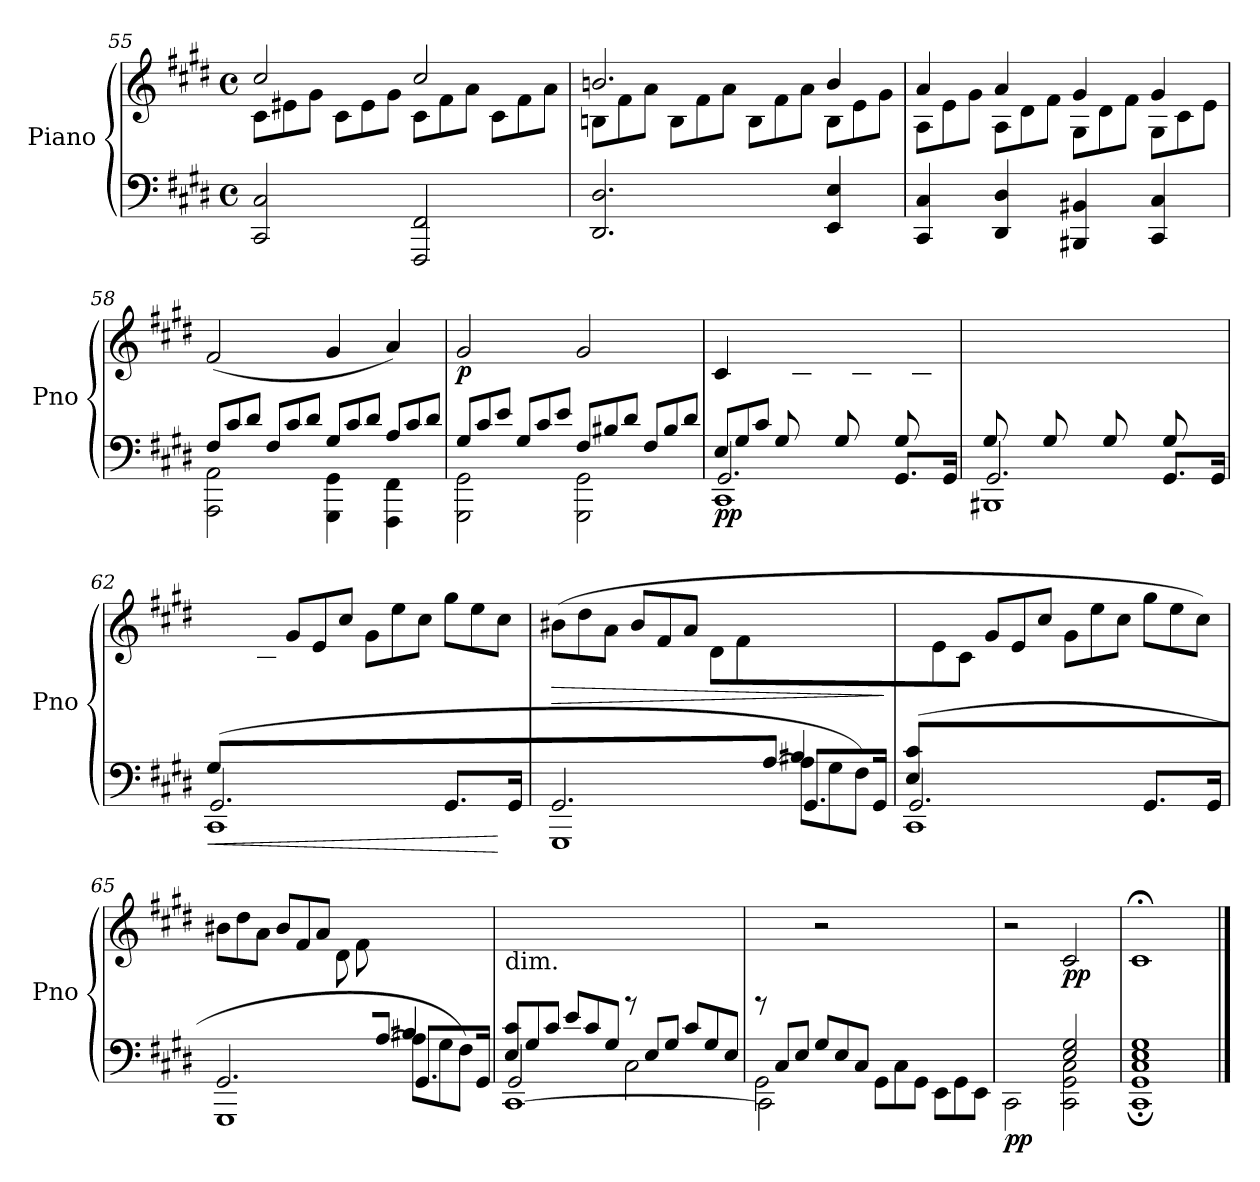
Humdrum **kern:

**kern	**kern	**dynam
*part1	*part1	*part1
*staff2	*staff1	*staff1/2
*I"Piano	*	*
*I'Pno	*	*
*clefF4	*clefG2	*
*k[f#c#g#d#]	*k[f#c#g#d#]	*
*E:	*E:	*
*M4/4	*M4/4	*
*met(c)	*met(c)	*
=55	=55	=55
*	*^	*
*	*	*Xtuplet	*
2CC#/ 2C#/	2cc#/	12c#\L	.
.	.	12e#X\	.
.	.	12g#\J	.
.	.	12c#\L	.
.	.	12e#\	.
.	.	12g#\J	.
2FFF#/ 2FF#/	2cc#/	12c#\L	.
.	.	12f#\	.
.	.	12a\J	.
.	.	12c#\L	.
.	.	12f#\	.
.	.	12a\J	.
=56	=56	=56	=56
2.DD#/ 2.D#/	2.bn/	12Bn\L	.
.	.	12f#\	.
.	.	12a\J	.
.	.	12B\L	.
.	.	12f#\	.
.	.	12a\J	.
.	.	12B\L	.
.	.	12f#\	.
.	.	12a\J	.
4EE/ 4E/	4b/	12B\L	.
.	.	12e\	.
.	.	12g#\J	.
!!LO:LB:g=z	!!
=57	=57	=57	=57
4CC#/ 4C#/	4a/	12A\L	.
.	.	12e\	.
.	.	12g#\J	.
4DD#/ 4D#/	4a/	12A\L	.
.	.	12d#\	.
.	.	12f#\J	.
4BBB#X/ 4BB#X/	4g#/	12G#\L	.
.	.	12d#\	.
.	.	12f#\J	.
4CC#/ 4C#/	4g#/	12G#\L	.
.	.	12c#\	.
.	.	12e\J	.
*	*v	*v	*
=58	=58	=58
*Xtuplet	*	*
*^	*^	*
!	!	!LO:TX:b:t=cresc.	!	!
*	*	*v	*v	*
12F#/L	2AAA\ 2AA\	(2f#/	.
12c#/	.	.	.
12d#/J	.	.	.
12F#/L	.	.	.
12c#/	.	.	.
12d#/J	.	.	.
12G#/L	4GGG#\ 4GG#\	4g#/	.
12c#/	.	.	.
12d#/J	.	.	.
12A/L	4FFF#\ 4FF#\	4a/)	.
12c#/	.	.	.
12d#/J	.	.	.
=59	=59	=59	=59
!	!	!	!LO:DY:b
12G#/L	2GGG#\ 2GG#\	2g#/	p
12c#/	.	.	.
12e/J	.	.	.
12G#/L	.	.	.
12c#/	.	.	.
12e/J	.	.	.
12F#/L	2GGG#\ 2GG#\	2g#/	.
12B#X/	.	.	.
12d#/J	.	.	.
12F#/L	.	.	.
12B#/	.	.	.
12d#/J	.	.	.
!!LO:PB:g=z
=60	=60	=60	=60
*	*^	*^	*
!	!	!	!	!	!LO:DY:b=2
12E/L	2.GG#/	1CC#	3ryy	4c#/	pp
12G#/	.	.	.	.	.
12c#/J	.	.	.	.	.
12G#/L	.	.	.	2.ryy	.
6ryy	.	.	12c#/	.	.
.	.	.	12e/J	.	.
12G#/L	.	.	12ryy	.	.
6ryy	.	.	12c#/	.	.
.	.	.	12e/J	.	.
12G#/L	8.GG#/L	.	12ryy	.	.
6ryy	.	.	12c#/	.	.
.	.	.	12e/J	.	.
.	16GG#/Jk	.	.	.	.
*	*	*	*v	*v	*
=61	=61	=61	=61	=61
12G#/L	2.GG#/	1BBB#X	12ryy	.
6ryy	.	.	12d#/	.
.	.	.	12f#/J	.
12G#/L	.	.	12ryy	.
6ryy	.	.	12d#/	.
.	.	.	12f#/J	.
12G#/L	.	.	12ryy	.
6ryy	.	.	12d#/	.
.	.	.	12f#/J	.
12G#/L	8.GG#/L	.	12ryy	.
6ryy	.	.	12d#/	.
.	.	.	12f#/J	.
.	16GG#/Jk	.	.	.
=62	=62	=62	=62	=62
!	!	!	!	!LO:HP:b=2
(12G#/L	2.GG#/	1CC#	12ryy	<
12%11ryy	.	.	12e\	.
.	.	.	12c#\J	.
.	.	.	12g#/L	.
.	.	.	12e/	.
.	.	.	12cc#/J	.
.	.	.	12g#\L	.
.	.	.	12ee\	.
.	.	.	12cc#\J	.
.	8.GG#/L	.	12gg#\L	.
.	.	.	12ee\	.
.	.	.	12cc#\J)	[
.	16GG#/Jk	.	.	.
!!LO:LB:g=z
=63	=63	=63	=63	=63
*	*	*^	*	*
!	!	!	!	!	!LO:HP:b
3%2ryy	2.ryy	2.GG#/	1GGG#	(12b#X\L	>
.	.	.	.	12dd#\	.
.	.	.	.	12a\J	.
.	.	.	.	12b#/L	.
.	.	.	.	12f#/	.
.	.	.	.	12a/J	.
.	.	.	.	12d#\L	.
.	.	.	.	12f#\	.
[12A/J	.	.	.	3ryy	.
12A\L]	4B#X/	8.GG#/L	.	.	.
12G#\	.	.	.	.	.
12F#\J)	.	.	.	.	.
.	.	16GG#/Jk	.	.	.
*v	*v	*v	*v	*	*
.	.	]
=64	=64	=64
*^	*	*
*	*^	*	*
(12E/ 12c#/L	2.GG#/	1CC#	12ryy	.
12%11ryy	.	.	12e\	.
.	.	.	12c#\J	.
.	.	.	12g#/L	.
.	.	.	12e/	.
.	.	.	12cc#/J	.
.	.	.	12g#\L	.
.	.	.	12ee\	.
.	.	.	12cc#\J	.
.	8.GG#/L	.	12gg#\L	.
.	.	.	12ee\	.
.	.	.	12cc#\J)	.
.	16GG#/Jk	.	.	.
=65	=65	=65	=65	=65
*	*	*^	*	*
3%2ryy	2.ryy	2.GG#/	1GGG#	(12b#X\L	.
.	.	.	.	12dd#\	.
.	.	.	.	12a\J	.
.	.	.	.	12b#/L	.
.	.	.	.	12f#/	.
.	.	.	.	12a/J	.
.	.	.	.	12d#\L	.
.	.	.	.	12f#\	.
[12A/J	.	.	.	3ryy	.
12A\L]	4B#X/	8.GG#/L	.	.	.
12G#\	.	.	.	.	.
12F#\J)	.	.	.	.	.
.	.	16GG#/Jk	.	.	.
*	*	*v	*v	*	*
!!LO:LB:g=z
=66	=66	=66	=66	=66
!	!	!	!LO:TX:b:t=dim.	!
12E/ 12c#/L	2GG#/	[1CC#	2ryy	.
12G#/	.	.	.	.
12c#/J	.	.	.	.
12e/L	.	.	.	.
12c#/	.	.	.	.
12G#/J	.	.	.	.
12ryy	2C#\	.	12rBB	.
12E/L	.	.	12%5ryy	.
12G#/J	.	.	.	.
12c#/L	.	.	.	.
12G#/	.	.	.	.
12E/J	.	.	.	.
=67	=67	=67	=67	=67
12ryy	2GG#\	2CC#\]	12rBB	.
12C#/L	.	.	12%5ryy	.
12E/J	.	.	.	.
12G#/L	.	.	.	.
12E/	.	.	.	.
12C#/J	.	.	.	.
2ryy	12GG#\L	2ryy	2r	.
.	12C#\	.	.	.
.	12GG#\J	.	.	.
.	12EE\L	.	.	.
.	12GG#\	.	.	.
.	12EE\J	.	.	.
*	*v	*v	*	*
=68	=68	=68	=68
!	!	!	!LO:DY:b=2
2ryy	2CC#\	2r	pp
!	!	!	!LO:DY:b
2E/ 2G#/	2CC#\ 2GG#\ 2C#\	2c#/	pp
=69	=69	=69	=69
1E 1G#	1CC#; 1GG#; 1C#;	1c#;<	.
*v	*v	*	*
==	==	==
*-	*-	*-
